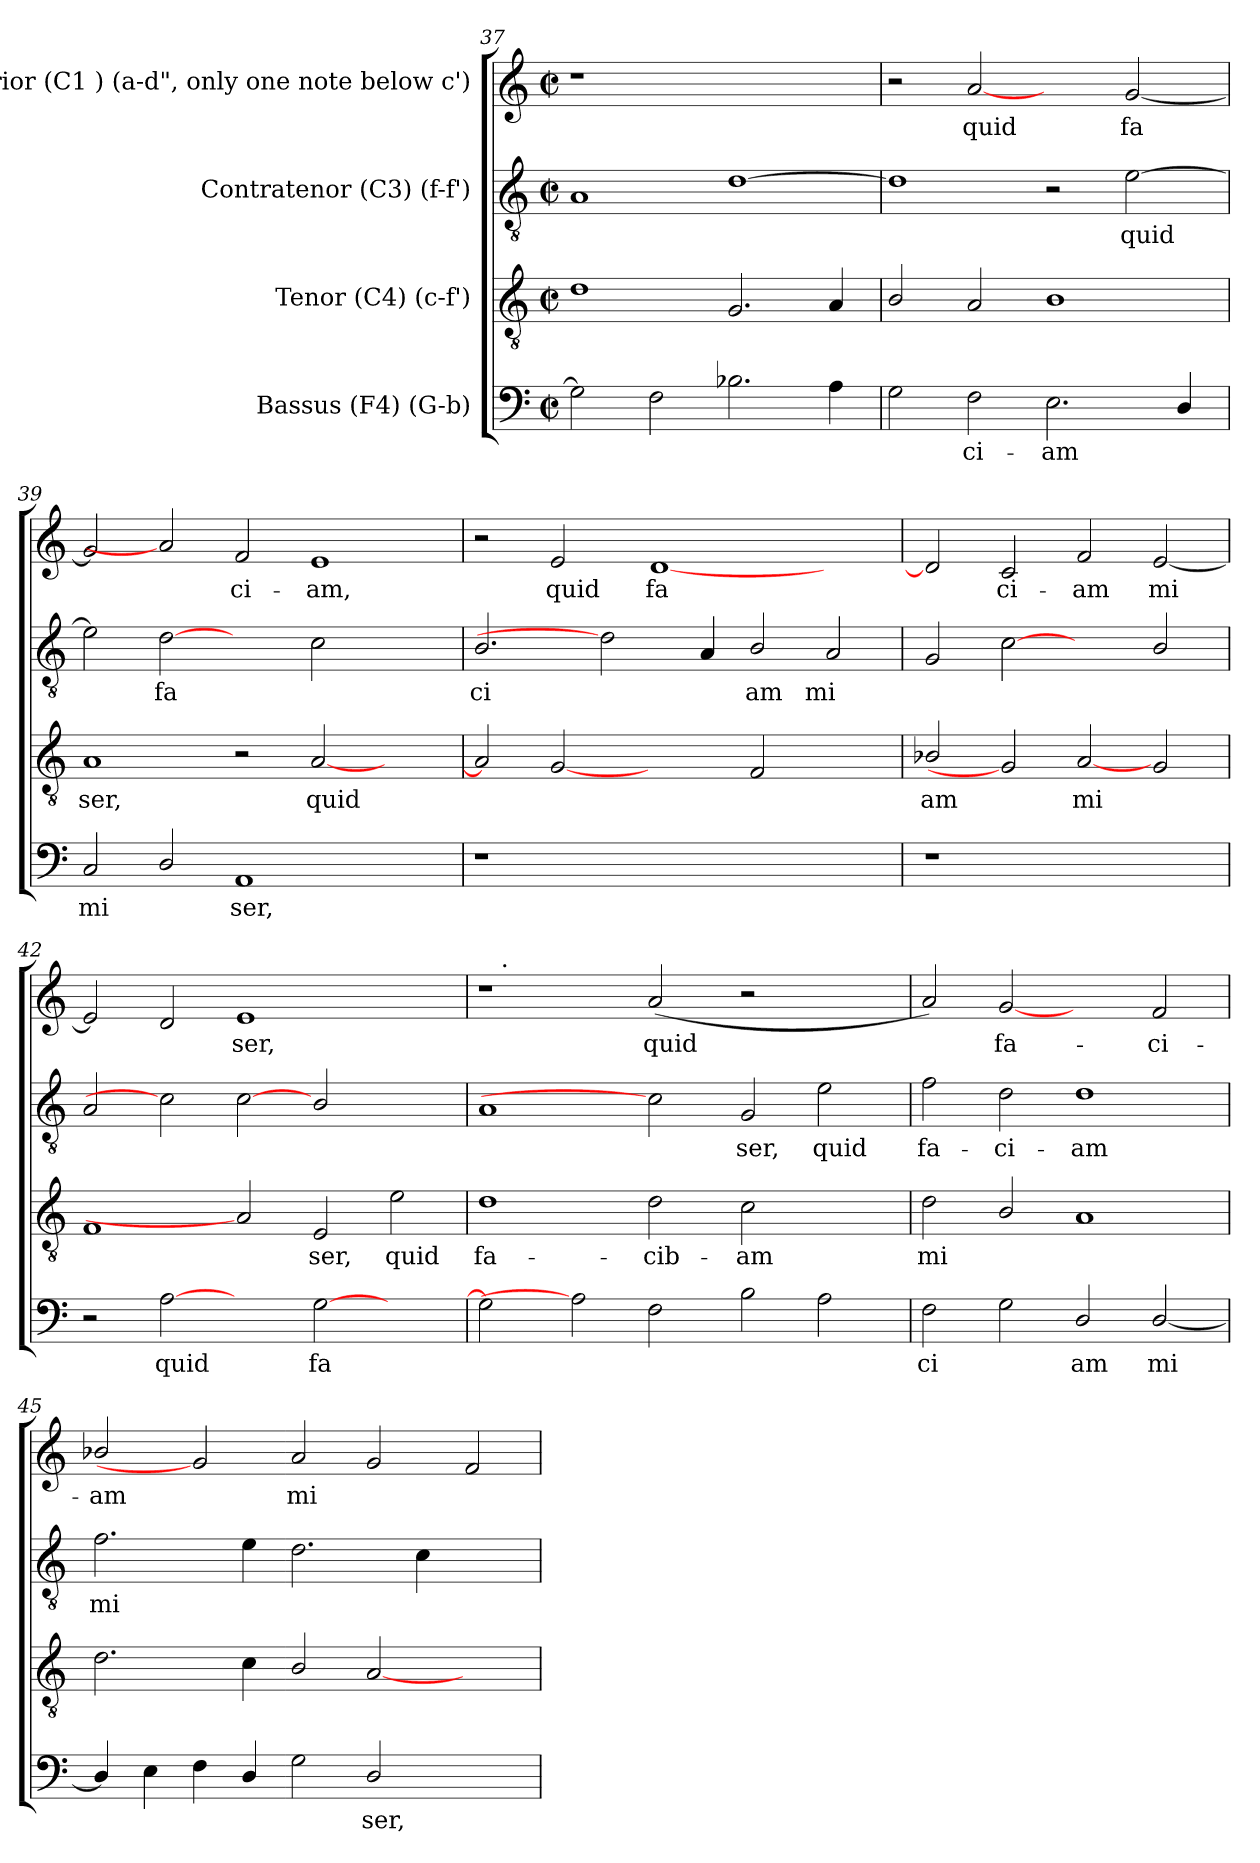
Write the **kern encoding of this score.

**kern	**text	**kern	**text	**kern	**text	**kern	**text
*part4	*part4	*part3	*part3	*part2	*part2	*part1	*part1
*staff4	*staff4	*staff3	*staff3	*staff2	*staff2	*staff1	*staff1
*I"Bassus (F4)  (G-b)	*	*I"Tenor (C4)  (c-f')	*	*I"Contratenor (C3)  (f-f')	*	*I"Superior (C1 )  (a-d", only one note below c')	*
*clefF4	*	*clefGv2	*	*clefGv2	*	*clefG2	*
*k[]	*	*k[]	*	*k[]	*	*k[]	*
*C:	*	*C:	*	*C:	*	*C:	*
*M2/2	*	*M2/2	*	*M2/2	*	*M2/2	*
*met(c|)	*	*met(c|)	*	*met(c|)	*	*met(c|)	*
=37	=37	=37	=37	=37	=37	=37	=37
!	!LO:LY:b:cj	!	!LO:LY:b:cj	!	!LO:LY:b:cj	!	!
2G\]	--	1d	--	1A	.	1r	.
!	!LO:LY:b:cj	!	!	!	!	!	!
2F\	--	.	.	.	.	.	.
!	!LO:LY:b:cj	!	!LO:LY:b:cj	!	!LO:LY:b:cj	!	!
2.B-\	--	2.G/	--	[>1d	.	1ryy	.
!	!LO:LY:b:cj	!	!LO:LY:b:cj	!	!	!	!
4A\	--	4A/	--	.	.	.	.
=38	=38	=38	=38	=38	=38	=38	=38
!	!LO:LY:b:cj	!	!LO:LY:b:cj	!	!LO:LY:b:cj	!	!
2G\	--	2B/	--	1d]	.	2r	.
!	!LO:LY:b:cj	!	!LO:LY:b:cj	!	!	!	!LO:LY:b:cj
2F\	-ci-	2A/	--	.	.	[2a	quid
!	!LO:LY:b:cj	!	!LO:LY:b:cj	!	!	!	!
2.E\	-am	1B	--	2r	.	2ryy	.
!	!	!	!	!	!LO:LY:b:cj	!	!LO:LY:b:cj
.	.	.	.	[>2e\	quid	[<2g/	fa-
!	!LO:LY:b:cj	!	!	!	!	!	!
4D/	.	.	.	.	.	.	.
=39	=39	=39	=39	=39	=39	=39	=39
!	!LO:LY:b:cj	!	!LO:LY:b:cj	!	!LO:LY:b:cj	!	!LO:LY:b:cj
2C/	mi-	1A	-ser,	2e\]	.	2g/]	--
!	!LO:LY:b:cj	!	!	!	!LO:LY:b:cj	!	!
2D/	--	.	.	[2d	fa-	2a]	.
!	!LO:LY:b:cj	!	!	!	!	!	!LO:LY:b:cj
1AA	-ser,	2r	.	2ryy	.	2f/	-ci-
!	!	!	!LO:LY:b:cj	!	!LO:LY:b:cj	!	!LO:LY:b:cj
.	.	[<2A/	quid	2c\	--	1e	-am,
2ryy	.	2ryy	.	2ryy	.	.	.
!!LO:LB:g=z
=40	=40	=40	=40	=40	=40	=40	=40
!	!	!	!LO:LY:b:cj	!	!LO:LY:b:cj	!	!
1r	.	2A/]	.	2.B/	-ci-	2r	.
!	!	!	!LO:LY:b:cj	!	!	!	!LO:LY:b:cj
.	.	[2G	.	.	.	2e/	quid
.	.	.	.	2d]	.	.	.
!	!	!	!	!	!	!	!LO:LY:b:cj
1.ryy	.	2ryy	.	.	.	[<1d	fa-
!	!	!	!	!	!LO:LY:b:cj	!	!
.	.	.	.	4A/	--	.	.
!	!	!	!LO:LY:b:cj	!	!LO:LY:b:cj	!	!
.	.	2F/	.	2B/	-am	.	.
!	!	!	!	!	!LO:LY:b:cj	!	!
.	.	2ryy	.	2A/	mi-	2ryy	.
=41	=41	=41	=41	=41	=41	=41	=41
!	!	!	!LO:LY:b:cj	!	!LO:LY:b:cj	!	!LO:LY:b:cj
1r	.	2B-/	am	2G/	--	2d/]	--
!	!	!	!	!	!LO:LY:b:cj	!	!LO:LY:b:cj
.	.	2G]	.	[2c	--	2c/	-ci-
!	!	!	!LO:LY:b:cj	!	!	!	!LO:LY:b:cj
1ryy	.	[2A	mi-	2ryy	.	2f/	-am
!	!	!	!LO:LY:b:cj	!	!LO:LY:b:cj	!	!LO:LY:b:cj
.	.	2G/	--	2B/	--	[<2e/	mi-
=42	=42	=42	=42	=42	=42	=42	=42
!	!	!	!LO:LY:b:cj	!	!LO:LY:b:cj	!	!LO:LY:b:cj
2r	.	1F	--	2A/	--	2e/]	--
!	!LO:LY:b:cj	!	!	!	!	!	!LO:LY:b:cj
[2A	quid	.	.	2c]	.	2d/	--
!	!	!	!	!	!LO:LY:b:cj	!	!LO:LY:b:cj
2ryy	.	2A]	.	[2c	--	1e	-ser,
!	!LO:LY:b:cj	!	!LO:LY:b:cj	!	!LO:LY:b:cj	!	!
[>2G\	fa-	2E/	-ser,	2B/	--	.	.
!	!	!	!LO:LY:b:cj	!	!	!	!
2ryy	.	2e\	quid	2ryy	.	2ryy	.
=43	=43	=43	=43	=43	=43	=43	=43
!	!LO:LY:b:cj	!	!LO:LY:b:cj	!	!LO:LY:b:cj	!	!
*	*	*	*	*	*	*^	*
2G\]	--	1d	fa-	1A	--	1r	16ryy	.
!	!	!	!	!	!	!	!LO:TX:a:t=.	!
.	.	.	.	.	.	.	1ryy	.
2A]	.	.	.	.	.	.	.	.
!	!LO:LY:b:cj	!	!LO:LY:b:cj	!	!	!	!	!LO:LY:b:cj
2F\	--	2d\	-cib-	2c]	.	(<2a/	.	quid
.	.	.	.	.	.	.	1ryy	.
!	!LO:LY:b:cj	!	!LO:LY:b:cj	!	!LO:LY:b:cj	!	!	!
2B\	--	2c\	-am	2G/	-ser,	2r	.	.
!	!LO:LY:b:cj	!	!	!	!LO:LY:b:cj	!	!	!
2A\	--	2ryy	.	2e\	quid	2ryy	.	.
.	.	.	.	.	.	.	4..ryy	.
!!LO:PB:g=z
=44	=44	=44	=44	=44	=44	=44	=44	=44
!	!LO:LY:b:cj	!	!LO:LY:b:cj	!	!LO:LY:b:cj	!	!	!LO:LY:b:cj
*	*	*	*	*	*	*v	*v	*
2F\	-ci-	2d\	mi-	2f\	fa-	2a/)	.
!	!LO:LY:b:cj	!	!LO:LY:b:cj	!	!LO:LY:b:cj	!	!LO:LY:b:cj
2G\	--	2B/	--	2d\	-ci-	[2g	fa-
!	!LO:LY:b:cj	!	!LO:LY:b:cj	!	!LO:LY:b:cj	!	!
2D/	-am	1A	--	1d	-am	2ryy	.
!	!LO:LY:b:cj	!	!	!	!	!	!LO:LY:b:cj
[<2D/	mi-	.	.	.	.	2f/	-ci-
=45	=45	=45	=45	=45	=45	=45	=45
!	!LO:LY:b:cj	!	!LO:LY:b:cj	!	!LO:LY:b:cj	!	!LO:LY:b:cj
4D/]	--	2.d\	--	2.f\	mi-	2b-/	-am
!	!LO:LY:b:cj	!	!	!	!	!	!
4E\	--	.	.	.	.	.	.
!	!LO:LY:b:cj	!	!	!	!	!	!
4F\	--	.	.	.	.	2g]	.
!	!LO:LY:b:cj	!	!LO:LY:b:cj	!	!LO:LY:b:cj	!	!
4D/	--	4c\	--	4e\	--	.	.
!	!LO:LY:b:cj	!	!LO:LY:b:cj	!	!LO:LY:b:cj	!	!LO:LY:b:cj
2G\	--	2B/	--	2.d\	--	2a/	mi-
!	!LO:LY:b:cj	!	!LO:LY:b:cj	!	!	!	!LO:LY:b:cj
2D/	-ser,	[<2A/	--	.	.	2g/	--
!	!	!	!	!	!LO:LY:b:cj	!	!
.	.	.	.	4c\	--	.	.
!	!	!	!	!	!	!	!LO:LY:b:cj
2ryy	.	2ryy	.	2ryy	.	2f/	--
=	=	=	=	=	=	=	=
*-	*-	*-	*-	*-	*-	*-	*-
